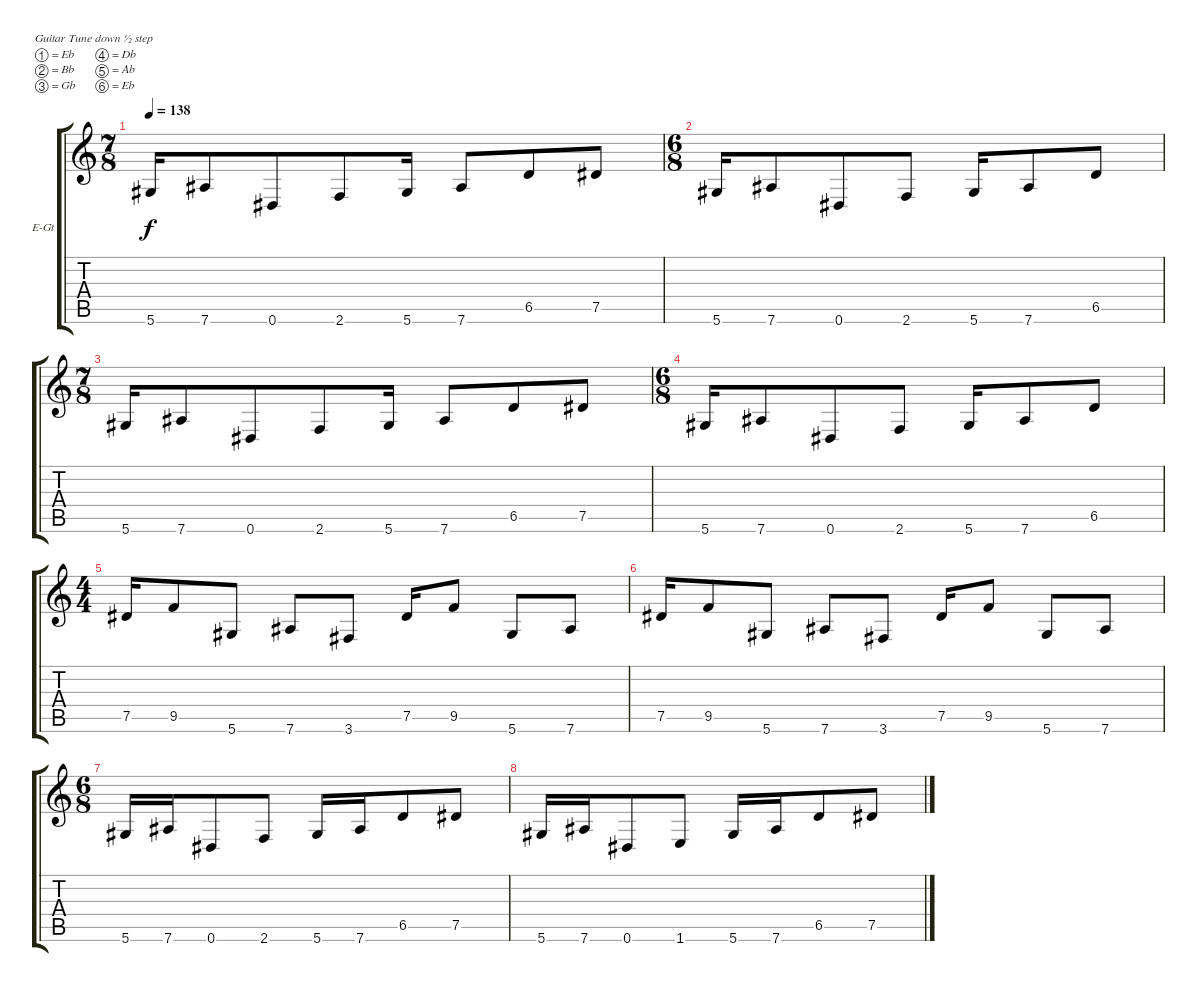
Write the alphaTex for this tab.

\defaultSystemsLayout 4
\bracketExtendMode groupsimilarinstruments
\firstSystemTrackNameOrientation horizontal
\otherSystemsTrackNameOrientation horizontal
\track ("Luke Hoskin" "E-Gt") {instrument distortionguitar}
\staff {score tabs}
\tuning (Eb4 Bb3 Gb3 Db3 Ab2 Eb2)
\ts (7 8)
\tempo 138
\clef g2
\ks c
5.6.16{dy f} 7.6.8 0.6.8 2.6.8 5.6.16 7.6.8 6.5.8 7.5.8 |
\ts (6 8)
5.6.16 7.6.8 0.6.8 2.6.8 5.6.16 7.6.8 6.5.8 |
\ts (7 8)
5.6.16 7.6.8 0.6.8 2.6.8 5.6.16 7.6.8 6.5.8 7.5.8 |
\ts (6 8)
5.6.16 7.6.8 0.6.8 2.6.8 5.6.16 7.6.8 6.5.8 |
\ts (4 4)
7.5.16 9.5.8 5.6.8 7.6.8 3.6.8 7.5.16 9.5.8 5.6.8 7.6.8 |
7.5.16 9.5.8 5.6.8 7.6.8 3.6.8 7.5.16 9.5.8 5.6.8 7.6.8 |
\ts (6 8)
5.6.16 7.6.16 0.6.8 2.6.8 5.6.16 7.6.16 6.5.8 7.5.8 |
5.6.16 7.6.16 0.6.8 1.6.8 5.6.16 7.6.16 6.5.8 7.5.8
